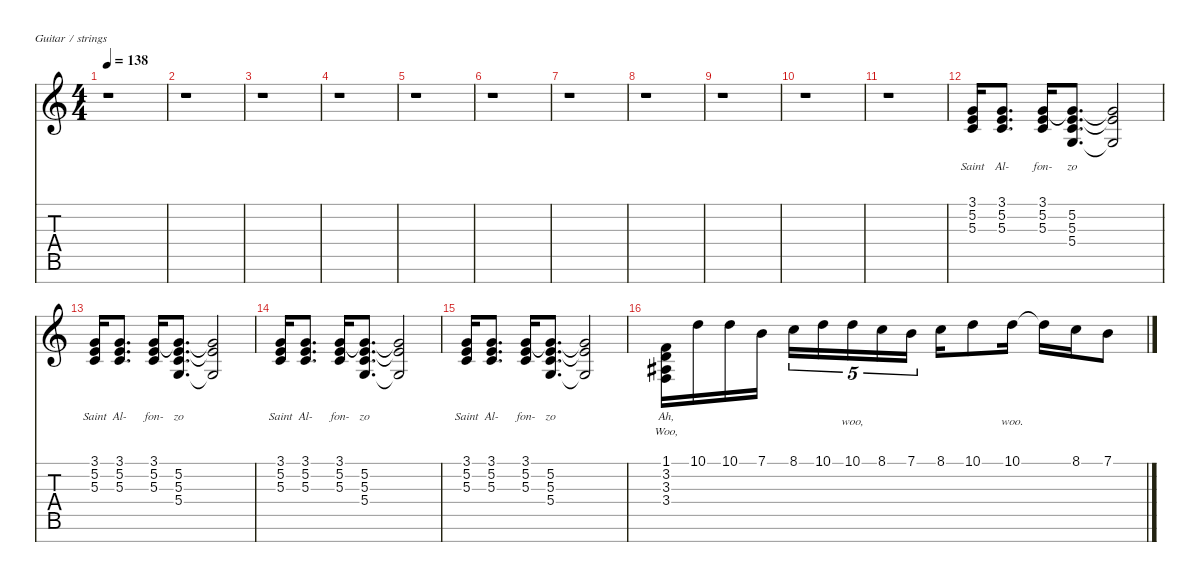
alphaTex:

\defaultSystemsLayout 4
\hideDynamics
\bracketExtendMode nobrackets
\singleTrackTrackNamePolicy hidden
\multiTrackTrackNamePolicy hidden
\firstSystemTrackNameMode fullname
\firstSystemTrackNameOrientation horizontal
\otherSystemsTrackNameOrientation horizontal
\track ("Vocals" "led.synth.") {instrument lead6voice}
\staff {score tabs}
\tuning (E4 B3 G3 D3 A2 E2 B1)
\ts (4 4)
\tempo 138
\clef g2
\ks c
r.1{dy fff beam Down} |
r.1{beam Down} |
r.1{beam Down} |
r.1{beam Down} |
r.1{beam Down} |
r.1{beam Down} |
r.1{beam Down} |
r.1{beam Down} |
r.1{beam Down} |
r.1{beam Down} |
r.1{beam Down} |
(3.1 5.2 5.3).16{lyrics (0 " ") lyrics (1 "Saint") lyrics (2 " ") lyrics (3 "") lyrics (4 "") beam Up} (3.1 5.2 5.3).8{d lyrics (0 " ") lyrics (1 "Al-") lyrics (2 " ") lyrics (3 "") lyrics (4 "") beam Up} (3.1 5.2 5.3).16{lyrics (0 " ") lyrics (1 "fon-") lyrics (2 " ") lyrics (3 "") lyrics (4 "") beam Up} (5.2 5.3 5.4 3.1{t}).8{d lyrics (0 " ") lyrics (1 "zo") lyrics (2 " ") lyrics (3 "") lyrics (4 "") beam Up} (3.1{t} 5.2{t} 5.4{t}).2{dy f beam Up} |
(3.1 5.2 5.3).16{lyrics (0 " ") lyrics (1 "Saint") lyrics (2 " ") lyrics (3 "") lyrics (4 "") dy fff beam Up} (3.1 5.2 5.3).8{d lyrics (0 " ") lyrics (1 "Al-") lyrics (2 " ") lyrics (3 "") lyrics (4 "") beam Up} (3.1 5.2 5.3).16{lyrics (0 " ") lyrics (1 "fon-") lyrics (2 " ") lyrics (3 "") lyrics (4 "") beam Up} (5.2 5.3 5.4 3.1{t}).8{d lyrics (0 " ") lyrics (1 "zo") lyrics (2 " ") lyrics (3 "") lyrics (4 "") beam Up} (3.1{t} 5.2{t} 5.4{t}).2{dy f beam Up} |
(3.1 5.2 5.3).16{lyrics (0 " ") lyrics (1 "Saint") lyrics (2 " ") lyrics (3 "") lyrics (4 "") dy fff beam Up} (3.1 5.2 5.3).8{d lyrics (0 " ") lyrics (1 "Al-") lyrics (2 " ") lyrics (3 "") lyrics (4 "") beam Up} (3.1 5.2 5.3).16{lyrics (0 " ") lyrics (1 "fon-") lyrics (2 " ") lyrics (3 "") lyrics (4 "") beam Up} (5.2 5.3 5.4 3.1{t}).8{d lyrics (0 " ") lyrics (1 "zo") lyrics (2 " ") lyrics (3 "") lyrics (4 "") beam Up} (3.1{t} 5.2{t} 5.4{t}).2{dy f beam Up} |
(3.1 5.2 5.3).16{lyrics (0 " ") lyrics (1 "Saint") lyrics (2 " ") lyrics (3 "") lyrics (4 "") dy fff beam Up} (3.1 5.2 5.3).8{d lyrics (0 " ") lyrics (1 "Al-") lyrics (2 " ") lyrics (3 "") lyrics (4 "") beam Up} (3.1 5.2 5.3).16{lyrics (0 " ") lyrics (1 "fon-") lyrics (2 " ") lyrics (3 "") lyrics (4 "") beam Up} (5.2 5.3 5.4 3.1{t}).8{d lyrics (0 " ") lyrics (1 "zo") lyrics (2 "") lyrics (3 "") lyrics (4 "") beam Up} (3.1{t} 5.2{t} 5.4{t}).2{dy f beam Up} |
(1.1 3.2 3.3{acc #} 3.4).16{lyrics (0 " ") lyrics (1 "Ah,") lyrics (2 "Woo,") lyrics (3 "") lyrics (4 "") dy fff beam Down} 10.1.16{lyrics (0 " ") lyrics (1 " ") lyrics (2 " ") lyrics (3 "") lyrics (4 "") beam Down} 10.1.16{lyrics (0 " ") lyrics (1 " ") lyrics (2 " ") lyrics (3 "") lyrics (4 "") beam Down} 7.1.16{lyrics (0 " ") lyrics (1 " ") lyrics (2 " ") lyrics (3 "") lyrics (4 "") beam Down} 8.1.16{tu (5 4) lyrics (0 " ") lyrics (1 " ") lyrics (2 " ") lyrics (3 "") lyrics (4 "") beam Down} 10.1.16{tu (5 4) lyrics (0 " ") lyrics (1 " ") lyrics (2 " ") lyrics (3 "") lyrics (4 "") beam Down} 10.1.16{tu (5 4) lyrics (0 " ") lyrics (1 " ") lyrics (2 "woo,") lyrics (3 "") lyrics (4 "") beam Down} 8.1.16{tu (5 4) lyrics (0 " ") lyrics (1 " ") lyrics (2 " ") lyrics (3 "") lyrics (4 "") beam Down} 7.1.16{tu (5 4) lyrics (0 " ") lyrics (1 " ") lyrics (2 " ") lyrics (3 "") lyrics (4 "") beam Down} 8.1.16{lyrics (0 " ") lyrics (1 " ") lyrics (2 " ") lyrics (3 "") lyrics (4 "") beam Down} 10.1.8{lyrics (0 " ") lyrics (1 " ") lyrics (2 " ") lyrics (3 "") lyrics (4 "") beam Down} 10.1.16{lyrics (0 " ") lyrics (1 " ") lyrics (2 "woo.") lyrics (3 "") lyrics (4 "") beam Down} 10.1{t}.16{dy f beam Down} 8.1.16{lyrics (0 " ") lyrics (1 " ") lyrics (2 " ") lyrics (3 "") lyrics (4 "") dy fff beam Down} 7.1.8{lyrics (0 " ") lyrics (1 " ") lyrics (2 " ") lyrics (3 "") lyrics (4 "") beam Down}
